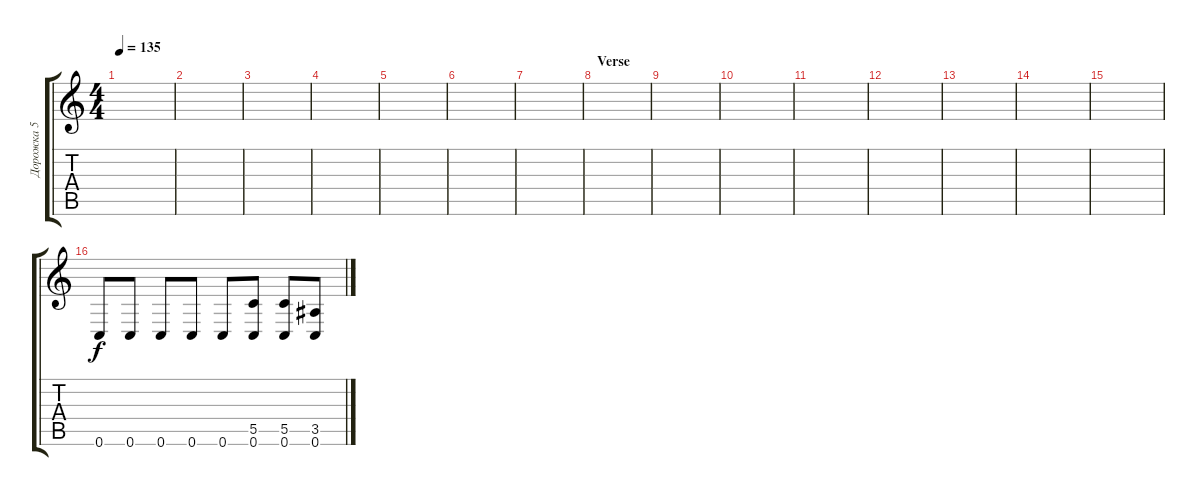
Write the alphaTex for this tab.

\track ("Дорожка 5" "Дорожка 5") {instrument distortionguitar}
\staff {score tabs}
\tuning (D4 A3 F3 C3 G2 C2) {hide}
\ts (4 4)
\tempo 135
\clef g2
\ks c
|
|
|
|
|
|
|
\section ("" "Verse")
|
|
|
|
|
|
|
|
0.6.8{volume 10} 0.6.8 0.6.8 0.6.8 0.6.8 (5.5 0.6).8 (5.5 0.6).8 (3.5 0.6).8
